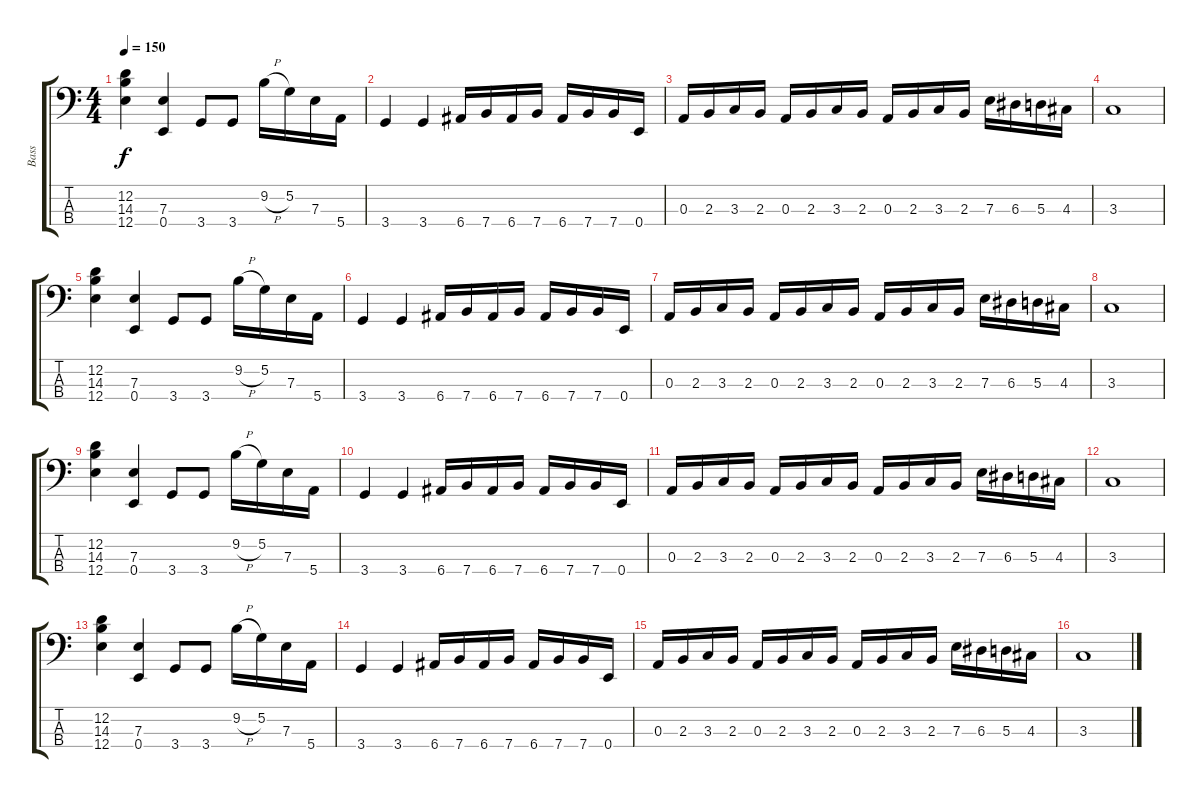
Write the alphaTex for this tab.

\track ("Bass" "Bass") {instrument electricbasspick}
\staff {score tabs}
\tuning (G2 D2 A1 E1) {hide}
\ts (4 4)
\tempo 150
\clef f4
\ks c
(12.2 14.3 12.4).4{dy f} (7.3 0.4).4 3.4.8 3.4.8 9.2{h}.16 5.2.16 7.3.16 5.4.16 |
3.4.4 3.4.4 6.4.16 7.4.16 6.4.16 7.4.16 6.4.16 7.4.16 7.4.16 0.4.16 |
0.3.16 2.3.16 3.3.16 2.3.16 0.3.16 2.3.16 3.3.16 2.3.16 0.3.16 2.3.16 3.3.16 2.3.16 7.3.16 6.3.16 5.3.16 4.3.16 |
3.3.1 |
(12.2 14.3 12.4).4 (7.3 0.4).4 3.4.8 3.4.8 9.2{h}.16 5.2.16 7.3.16 5.4.16 |
3.4.4 3.4.4 6.4.16 7.4.16 6.4.16 7.4.16 6.4.16 7.4.16 7.4.16 0.4.16 |
0.3.16 2.3.16 3.3.16 2.3.16 0.3.16 2.3.16 3.3.16 2.3.16 0.3.16 2.3.16 3.3.16 2.3.16 7.3.16 6.3.16 5.3.16 4.3.16 |
3.3.1 |
(12.2 14.3 12.4).4 (7.3 0.4).4 3.4.8 3.4.8 9.2{h}.16 5.2.16 7.3.16 5.4.16 |
3.4.4 3.4.4 6.4.16 7.4.16 6.4.16 7.4.16 6.4.16 7.4.16 7.4.16 0.4.16 |
0.3.16 2.3.16 3.3.16 2.3.16 0.3.16 2.3.16 3.3.16 2.3.16 0.3.16 2.3.16 3.3.16 2.3.16 7.3.16 6.3.16 5.3.16 4.3.16 |
3.3.1 |
(12.2 14.3 12.4).4 (7.3 0.4).4 3.4.8 3.4.8 9.2{h}.16 5.2.16 7.3.16 5.4.16 |
3.4.4 3.4.4 6.4.16 7.4.16 6.4.16 7.4.16 6.4.16 7.4.16 7.4.16 0.4.16 |
0.3.16 2.3.16 3.3.16 2.3.16 0.3.16 2.3.16 3.3.16 2.3.16 0.3.16 2.3.16 3.3.16 2.3.16 7.3.16 6.3.16 5.3.16 4.3.16 |
3.3.1
